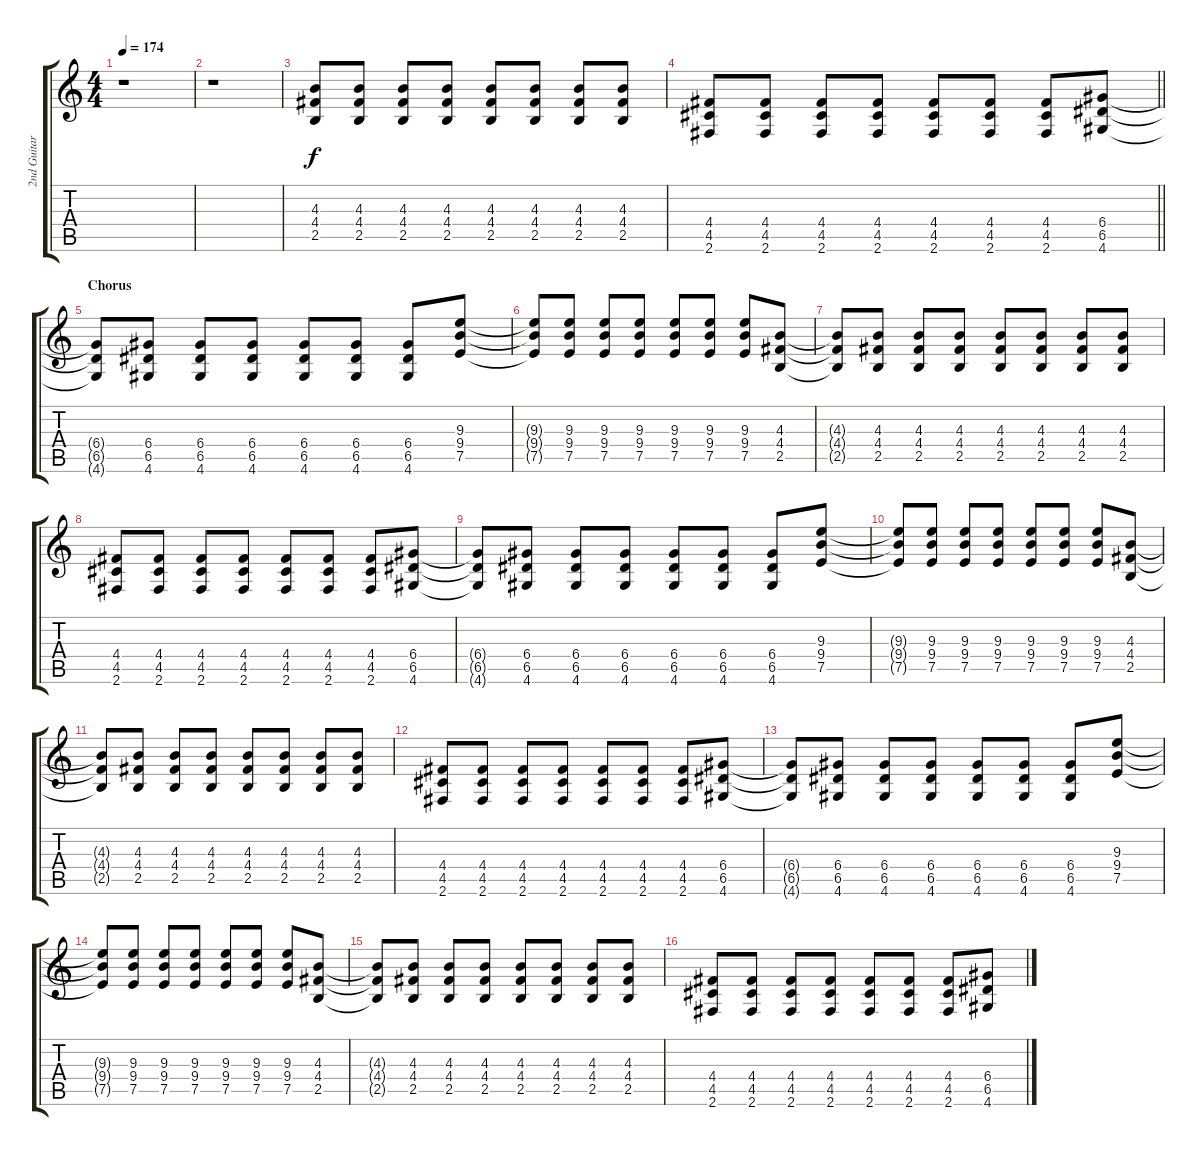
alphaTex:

\track ("2nd Guitar" "2nd Guitar") {instrument overdrivenguitar}
\staff {score tabs}
\tuning (E4 B3 G3 D3 A2 E2) {hide}
\ts (4 4)
\tempo 174
\clef g2
\ks c
r.1{dy f} |
r.1 |
(4.3 4.4 2.5).8 (4.3 4.4 2.5).8 (4.3 4.4 2.5).8 (4.3 4.4 2.5).8 (4.3 4.4 2.5).8 (4.3 4.4 2.5).8 (4.3 4.4 2.5).8 (4.3 4.4 2.5).8 |
\barLineRight lightlight
(4.4 4.5 2.6).8 (4.4 4.5 2.6).8 (4.4 4.5 2.6).8 (4.4 4.5 2.6).8 (4.4 4.5 2.6).8 (4.4 4.5 2.6).8 (4.4 4.5 2.6).8 (6.4 6.5 4.6).8 |
\section ("" "Chorus")
(6.4{t} 6.5{t} 4.6{t}).8 (6.4 6.5 4.6).8 (6.4 6.5 4.6).8 (6.4 6.5 4.6).8 (6.4 6.5 4.6).8 (6.4 6.5 4.6).8 (6.4 6.5 4.6).8 (9.3 9.4 7.5).8 |
(9.3{t} 9.4{t} 7.5{t}).8 (9.3 9.4 7.5).8 (9.3 9.4 7.5).8 (9.3 9.4 7.5).8 (9.3 9.4 7.5).8 (9.3 9.4 7.5).8 (9.3 9.4 7.5).8 (4.3 4.4 2.5).8 |
(4.3{t} 4.4{t} 2.5{t}).8 (4.3 4.4 2.5).8 (4.3 4.4 2.5).8 (4.3 4.4 2.5).8 (4.3 4.4 2.5).8 (4.3 4.4 2.5).8 (4.3 4.4 2.5).8 (4.3 4.4 2.5).8 |
(4.4 4.5 2.6).8 (4.4 4.5 2.6).8 (4.4 4.5 2.6).8 (4.4 4.5 2.6).8 (4.4 4.5 2.6).8 (4.4 4.5 2.6).8 (4.4 4.5 2.6).8 (6.4 6.5 4.6).8 |
(6.4{t} 6.5{t} 4.6{t}).8 (6.4 6.5 4.6).8 (6.4 6.5 4.6).8 (6.4 6.5 4.6).8 (6.4 6.5 4.6).8 (6.4 6.5 4.6).8 (6.4 6.5 4.6).8 (9.3 9.4 7.5).8 |
(9.3{t} 9.4{t} 7.5{t}).8 (9.3 9.4 7.5).8 (9.3 9.4 7.5).8 (9.3 9.4 7.5).8 (9.3 9.4 7.5).8 (9.3 9.4 7.5).8 (9.3 9.4 7.5).8 (4.3 4.4 2.5).8 |
(4.3{t} 4.4{t} 2.5{t}).8 (4.3 4.4 2.5).8 (4.3 4.4 2.5).8 (4.3 4.4 2.5).8 (4.3 4.4 2.5).8 (4.3 4.4 2.5).8 (4.3 4.4 2.5).8 (4.3 4.4 2.5).8 |
(4.4 4.5 2.6).8 (4.4 4.5 2.6).8 (4.4 4.5 2.6).8 (4.4 4.5 2.6).8 (4.4 4.5 2.6).8 (4.4 4.5 2.6).8 (4.4 4.5 2.6).8 (6.4 6.5 4.6).8 |
(6.4{t} 6.5{t} 4.6{t}).8 (6.4 6.5 4.6).8 (6.4 6.5 4.6).8 (6.4 6.5 4.6).8 (6.4 6.5 4.6).8 (6.4 6.5 4.6).8 (6.4 6.5 4.6).8 (9.3 9.4 7.5).8 |
(9.3{t} 9.4{t} 7.5{t}).8 (9.3 9.4 7.5).8 (9.3 9.4 7.5).8 (9.3 9.4 7.5).8 (9.3 9.4 7.5).8 (9.3 9.4 7.5).8 (9.3 9.4 7.5).8 (4.3 4.4 2.5).8 |
(4.3{t} 4.4{t} 2.5{t}).8 (4.3 4.4 2.5).8 (4.3 4.4 2.5).8 (4.3 4.4 2.5).8 (4.3 4.4 2.5).8 (4.3 4.4 2.5).8 (4.3 4.4 2.5).8 (4.3 4.4 2.5).8 |
(4.4 4.5 2.6).8 (4.4 4.5 2.6).8 (4.4 4.5 2.6).8 (4.4 4.5 2.6).8 (4.4 4.5 2.6).8 (4.4 4.5 2.6).8 (4.4 4.5 2.6).8 (6.4 6.5 4.6).8
